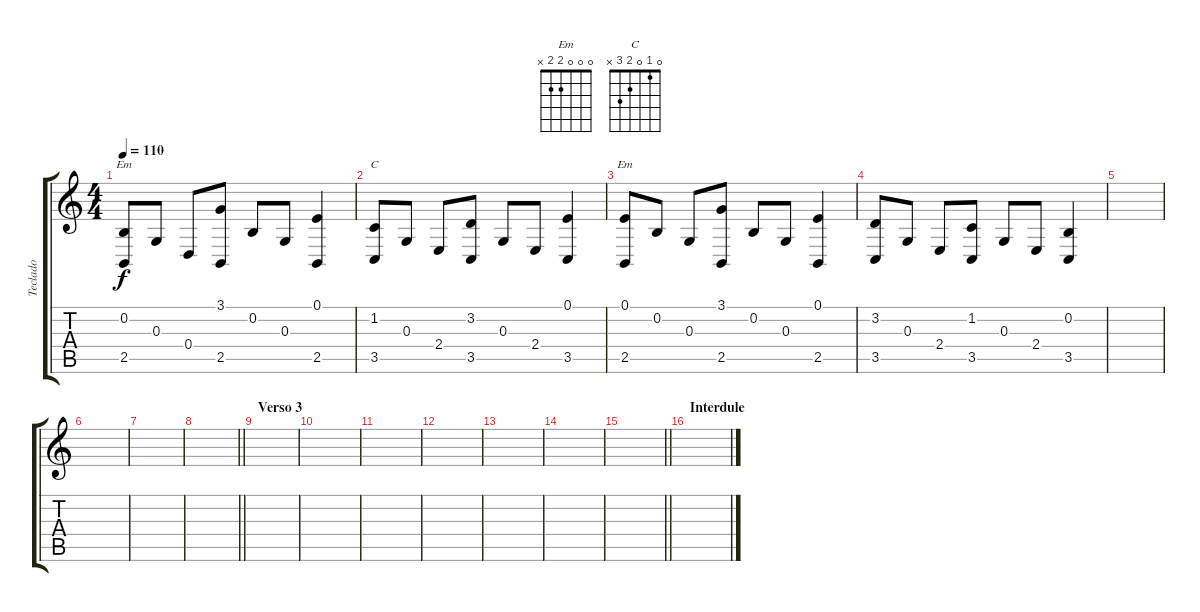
\track ("Teclado" "Teclado") {instrument stringensemble1}
\staff {score tabs}
\tuning (E4 B3 G3 D3 A2 E2) {hide}
\chord ("Em" 0 0 0 2 2 0)
\chord ("C" 0 1 0 2 3 x)
\chord ("Em" 0 0 0 2 2 x)
\ts (4 4)
\tempo 110
\clef g2
\ks c
(0.2 2.5).8{ch "Em" dy f} 0.3.8 0.4.8 (3.1 2.5).8 0.2.8 0.3.8 (0.1 2.5).4 |
(1.2 3.5).8{ch "C"} 0.3.8 2.4.8 (3.2 3.5).8 0.3.8 2.4.8 (0.1 3.5).4 |
(0.1 2.5).8{ch "Em"} 0.2.8 0.3.8 (3.1 2.5).8 0.2.8 0.3.8 (0.1 2.5).4 |
(3.2 3.5).8 0.3.8 2.4.8 (1.2 3.5).8 0.3.8 2.4.8 (0.2 3.5).4 |
|
|
|
\barLineRight lightlight
|
\section ("" "Verso 3")
|
|
|
|
|
|
\barLineRight lightlight
|
\section ("" "Interdule")
